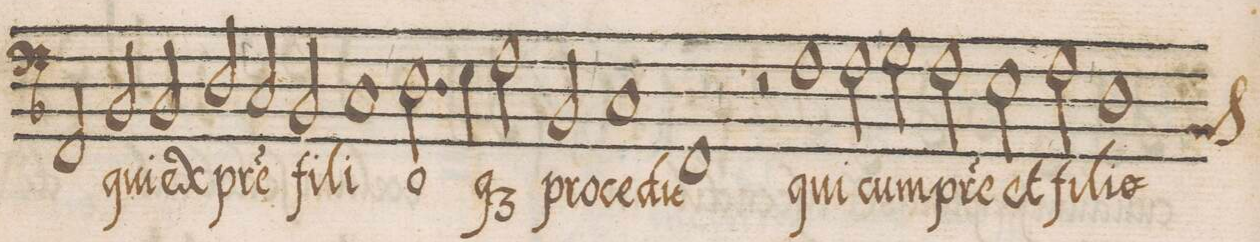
**kern	**text
*I"BASSVS	*
*clefF4	*
*k[b-]	*
*met()	*
*M2/1	*
2FF/	-te(m)
*	*Xij
2BB-/	qui
2BB-/	ex
2D/	p(at)-
=125-	=125-
2C/	-re
2BB-/	fi-
1C	-li-
=126-	=126-
2.D\	-o-
4E\	.
2F\	-q(ue)
2BB-/	pro-
=127-	=127-
1C	-ce-
1FF	-dit
=128-	=128-
2r	.
1F	qui
2F\	cum
=129-	=129-
2G\	p(at)-
2F\	-re
2E\	et
2F\	fi-
=130-	=130-
*custos:BB-	*
1D	-li-
*-	*-
